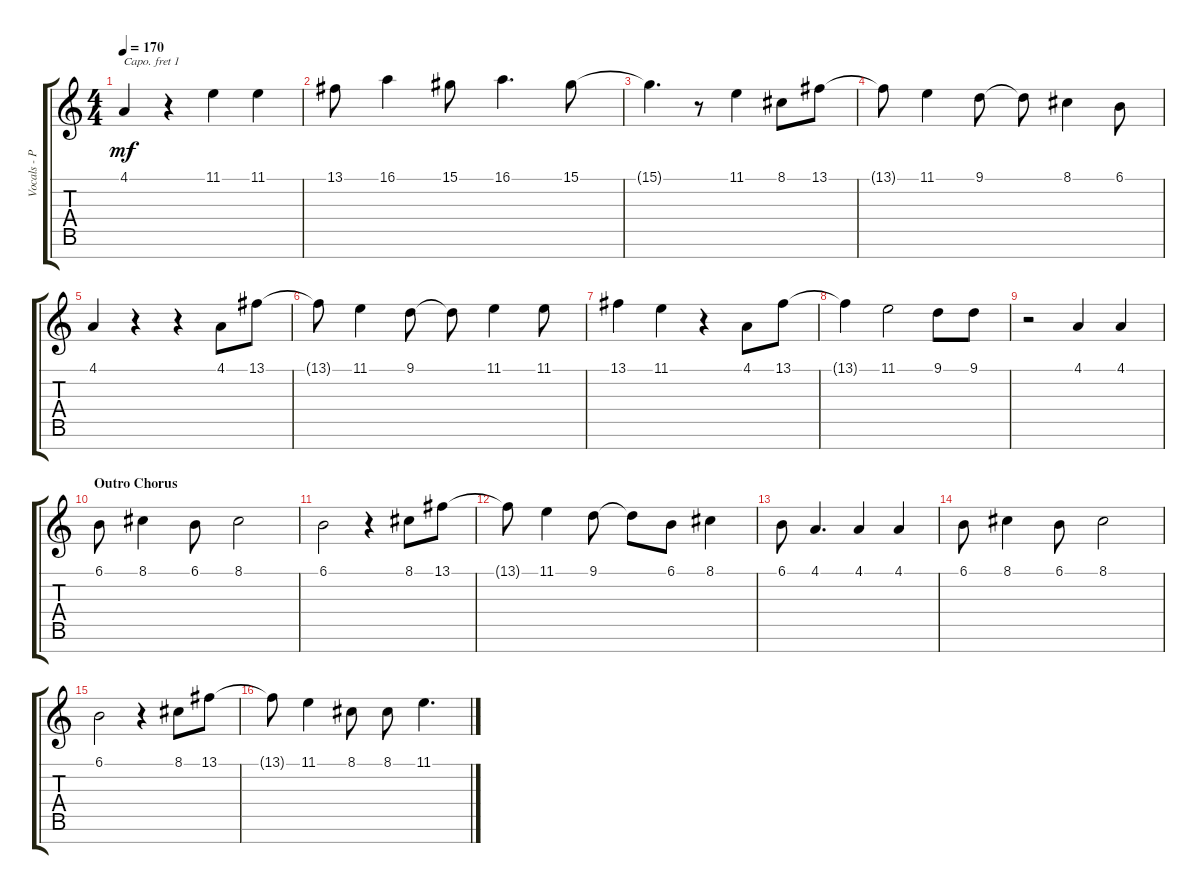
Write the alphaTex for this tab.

\track ("Vocals - Pierre Bouvier" "Vocals - P") {instrument synthbrass2}
\staff {score tabs}
\capo 1
\tuning (E4 B3 G3 D3 A2 E2 B1) {hide}
\ts (4 4)
\tempo 170
\clef g2
\ks c
4.1{t}.4{dy mf} r.4 11.1.4 11.1.4 |
13.1.8 16.1.4 15.1.8 16.1.4{d} 15.1.8 |
15.1{t}.4{d} r.8 11.1.4 8.1.8 13.1.8 |
13.1{t}.8 11.1.4 9.1.8 9.1{t}.8 8.1.4 6.1.8 |
4.1.4 r.4 r.4 4.1.8 13.1.8 |
13.1{t}.8 11.1.4 9.1.8 9.1{t}.8 11.1.4 11.1.8 |
13.1.4 11.1.4 r.4 4.1.8 13.1.8 |
13.1{t}.4 11.1.2 9.1.8 9.1.8 |
r.2 4.1.4 4.1.4 |
\section ("" "Outro Chorus")
6.1.8 8.1.4 6.1.8 8.1.2 |
6.1.2 r.4 8.1.8 13.1.8 |
13.1{t}.8 11.1.4 9.1.8 9.1{t}.8 6.1.8 8.1.4 |
6.1.8 4.1.4{d} 4.1.4 4.1.4 |
6.1.8 8.1.4 6.1.8 8.1.2 |
6.1.2 r.4 8.1.8 13.1.8 |
13.1{t}.8 11.1.4 8.1.8 8.1.8 11.1.4{d}
